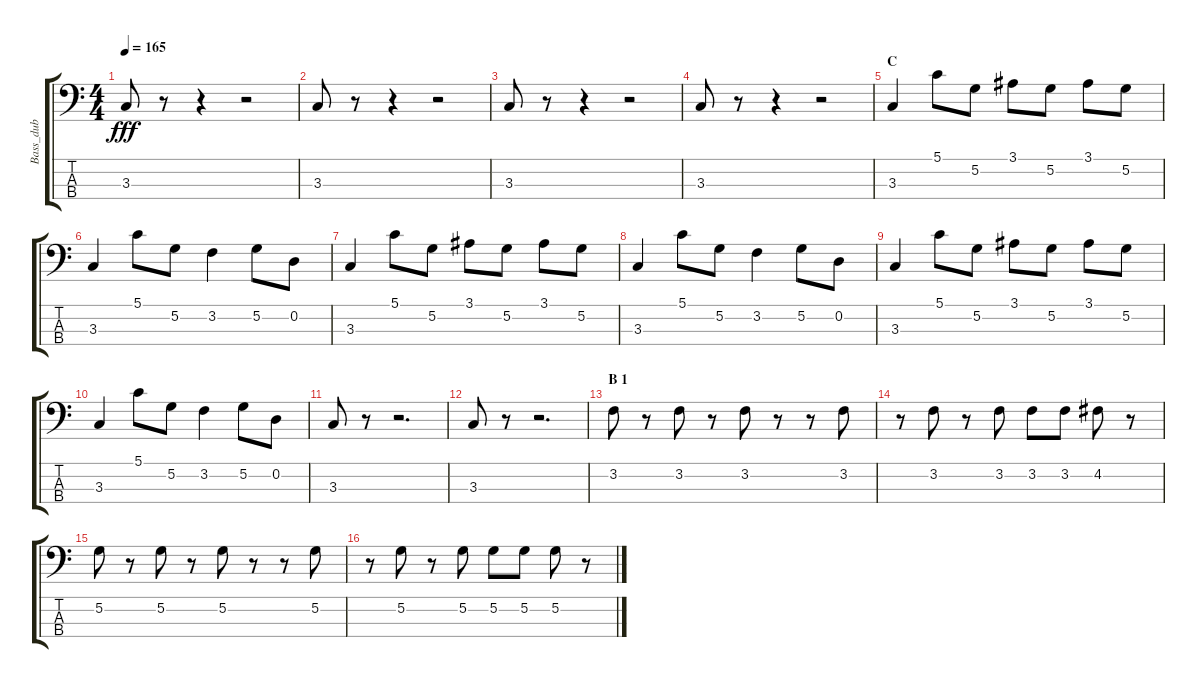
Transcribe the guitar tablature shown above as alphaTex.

\track ("Bass_dub" "Bass_dub") {instrument acousticbass}
\staff {score tabs}
\tuning (G2 D2 A1 E1) {hide}
\ts (4 4)
\tempo 165
\clef f4
\ks c
3.3.8{dy fff} r.8 r.4 r.2 |
3.3.8 r.8 r.4 r.2 |
3.3.8 r.8 r.4 r.2 |
3.3.8 r.8 r.4 r.2 |
\section ("" "C")
3.3.4 5.1.8 5.2.8 3.1.8 5.2.8 3.1.8 5.2.8 |
3.3.4 5.1.8 5.2.8 3.2.4 5.2.8 0.2.8 |
3.3.4 5.1.8 5.2.8 3.1.8 5.2.8 3.1.8 5.2.8 |
3.3.4 5.1.8 5.2.8 3.2.4 5.2.8 0.2.8 |
3.3.4 5.1.8 5.2.8 3.1.8 5.2.8 3.1.8 5.2.8 |
3.3.4 5.1.8 5.2.8 3.2.4 5.2.8 0.2.8 |
3.3.8 r.8 r.2{d} |
3.3.8 r.8 r.2{d} |
\section ("" "B 1")
3.2.8 r.8 3.2.8 r.8 3.2.8 r.8 r.8 3.2.8 |
r.8 3.2.8 r.8 3.2.8 3.2.8 3.2.8 4.2.8 r.8 |
5.2.8 r.8 5.2.8 r.8 5.2.8 r.8 r.8 5.2.8 |
r.8 5.2.8 r.8 5.2.8 5.2.8 5.2.8 5.2.8 r.8
